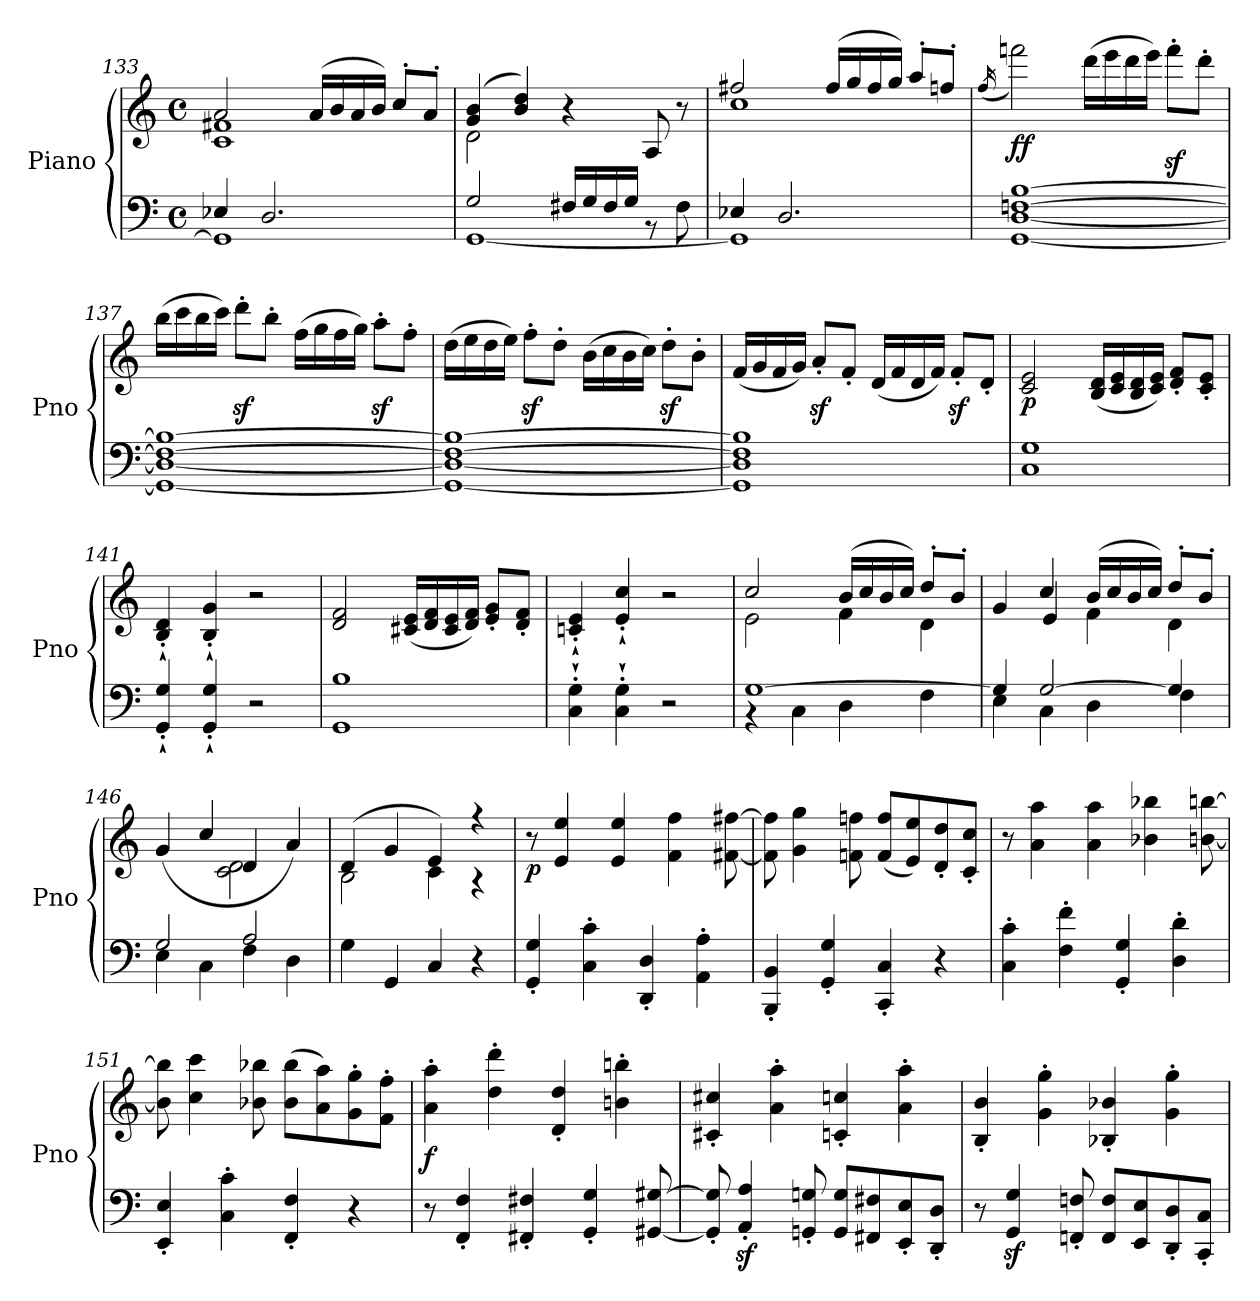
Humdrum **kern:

**kern	**kern	**dynam
*part1	*part1	*part1
*staff2	*staff1	*staff1/2
*I"Piano	*	*
*I'Pno	*	*
!!LO:LB:g=z
*clefF4	*clefG2	*
*k[]	*k[]	*
*M4/4	*M4/4	*
*met(c)	*met(c)	*
=133	=133	=133
*^	*^	*
4E-X/	1GG]	2a/	1c 1f#X	.
2.D/	.	.	.	.
.	.	(>16a/LL	.	.
.	.	16b/	.	.
.	.	16a/	.	.
.	.	16b/JJ)	.	.
.	.	8cc'/L	.	.
.	.	8a'/J	.	.
=134	=134	=134	=134	=134
2G/	[1GG	(>4g/ 4b/	2d\	.
.	.	4b/ 4dd/)	.	.
16F#X/LL	.	4r	2ryy	.
16G/	.	.	.	.
16F#/	.	.	.	.
16G/JJ	.	.	.	.
8rBB	.	8A/	.	.
8F#\	.	8r	.	.
=135	=135	=135	=135	=135
4E-X/	1GG]	2ff#X/	1cc	.
2.D/	.	.	.	.
.	.	(>16ff#/LL	.	.
.	.	16gg/	.	.
.	.	16ff#/	.	.
.	.	16gg/JJ)	.	.
.	.	8aa'/L	.	.
.	.	8ffn'/J	.	.
*v	*v	*	*	*
*	*v	*v	*
=136	=136	=136
.	(<16qff/	.
!	!	!LO:DY:b
[1GG [1D [1Fn [1B	2fffn\)	ff
.	(>16ddd\LL	.
.	16eee\	.
.	16ddd\	.
.	16eee\JJ)	.
.	8fffz<'\L	.
.	8ddd'\J	.
!!LO:LB:g=z
=137	=137	=137
1GG_ 1D_ 1F_ 1B_	(>16bb\LL	.
.	16ccc\	.
.	16bb\	.
.	16ccc\JJ)	.
.	8dddz<'\L	.
.	8bb'\J	.
.	(>16ff\LL	.
.	16gg\	.
.	16ff\	.
.	16gg\JJ)	.
.	8aaz<'\L	.
.	8ff'\J	.
=138	=138	=138
1GG_ 1D_ 1F_ 1B_	(>16dd\LL	.
.	16ee\	.
.	16dd\	.
.	16ee\JJ)	.
.	8ffz<'\L	.
.	8dd'\J	.
.	(>16b\LL	.
.	16cc\	.
.	16b\	.
.	16cc\JJ)	.
.	8ddz<'\L	.
.	8b'\J	.
=139	=139	=139
1GG] 1D] 1F] 1B]	(<16f/LL	.
.	16g/	.
.	16f/	.
.	16g/JJ)	.
.	8az<'/L	.
.	8f'/J	.
.	(<16d/LL	.
.	16f/	.
.	16d/	.
.	16f/JJ)	.
.	8fz<'/L	.
.	8d'/J	.
=140	=140	=140
!	!	!LO:DY:b
1C 1G	2c/ 2e/	p
.	(<16B/ 16d/LL	.
.	16c/ 16e/	.
.	16B/ 16d/	.
.	16c/ 16e/JJ)	.
.	8d/' 8f/'L	.
.	8c/' 8e/'J	.
!!LO:PB:g=z
=141	=141	=141
4GG/'` 4G/'`	4B/'` 4d/'`	.
4GG/'` 4G/'`	4B/'` 4g/'`	.
2r	2r	.
=142	=142	=142
1GG 1B	2d/ 2f/	.
.	(<16c#X/ 16e/LL	.
.	16d/ 16f/	.
.	16c#/ 16e/	.
.	16d/ 16f/JJ)	.
.	8e/' 8g/'L	.
.	8d/' 8f/'J	.
=143	=143	=143
4C\'` 4G\'`	4cn/'` 4e/'`	.
4C\'` 4G\'`	4e/'` 4cc/'`	.
2r	2r	.
=144	=144	=144
*^	*^	*
[1G	4rBB	2cc/	2e\	.
.	4C\	.	.	.
.	4D\	(>16b/LL	4f\	.
.	.	16cc/	.	.
.	.	16b/	.	.
.	.	16cc/JJ)	.	.
.	4F\	8dd'/L	4d\	.
.	.	8b'/J	.	.
=145	=145	=145	=145	=145
4G/]	4E\	4g/	4ryy	.
[2G/	4C\	4cc/	4e/	.
.	4D\	(>16b/LL	4f\	.
.	.	16cc/	.	.
.	.	16b/	.	.
.	.	16cc/JJ)	.	.
4G/]	4F\	8dd'/L	4d\	.
.	.	8b'/J	.	.
=146	=146	=146	=146	=146
2G/	4E\	(>4g/	2ryy	.
.	4C\	4cc/	.	.
2A/	4F\	4d/	2c\ 2d\	.
.	4D\	4a/)	.	.
*v	*v	*	*	*
=147	=147	=147	=147
4G\	(>4d/	2B\	.
4GG/	4g/	.	.
4C/	4e/)	4c\	.
4r	4r	4r	.
!!LO:LB:g=z
=148	=148	=148	=148
!	!	!	!LO:DY:b
*	*v	*v	*
4GG/' 4G/'	8r	p
.	4e/ 4ee/	.
4C\' 4c\'	.	.
.	4e/ 4ee/	.
4DD/' 4D/'	.	.
.	4f\ 4ff\	.
4AA\' 4A\'	.	.
.	[8f#X\ [8ff#X\	.
=149	=149	=149
4BBB/' 4BB/'	8f#\] 8ff#\]	.
.	4g\ 4gg\	.
4GG/' 4G/'	.	.
.	8fn\ 8ffn\	.
4CC/' 4C/'	(<8f/ 8ff/L	.
.	8e/ 8ee/)	.
4r	8d/' 8dd/'	.
.	8c/' 8cc/'J	.
=150	=150	=150
4C\' 4c\'	8r	.
.	4a\ 4aa\	.
4F\' 4f\'	.	.
.	4a\ 4aa\	.
4GG/' 4G/'	.	.
.	4b-X\ 4bb-X\	.
4D\' 4d\'	.	.
.	[8bn\ [8bbn\	.
=151	=151	=151
4EE/' 4E/'	8b\] 8bb\]	.
.	4cc\ 4ccc\	.
4C\' 4c\'	.	.
.	8b-X\ 8bb-X\	.
4FF/' 4F/'	(>8b-\ 8bb-\L	.
.	8a\ 8aa\)	.
4r	8g\' 8gg\'	.
.	8f\' 8ff\'J	.
=152	=152	=152
!	!	!LO:DY:b
8r	4a\' 4aa\'	f
4FF/' 4F/'	.	.
.	4dd\' 4ddd\'	.
4FF#X/' 4F#X/'	.	.
.	4d/' 4dd/'	.
4GG/' 4G/'	.	.
.	4bn\' 4bbn\'	.
[8GG#X/ [8G#X/	.	.
!!LO:LB:g=z
=153	=153	=153
8GG#/]' 8G#/]'	4c#X/' 4cc#X/'	.
4AA/z<' 4A/z<'	.	.
.	4a\' 4aa\'	.
8GGn/' 8Gn/'	.	.
8GG/ 8G/L	4cn/' 4ccn/'	.
8FF#X/ 8F#X/	.	.
8EE/' 8E/'	4a\' 4aa\'	.
8DD/' 8D/'J	.	.
=154	=154	=154
8r	4B/' 4b/'	.
4GG/z< 4G/z<	.	.
.	4g\' 4gg\'	.
8FFn/' 8Fn/'	.	.
8FF/ 8F/L	4B-X/' 4b-X/'	.
8EE/ 8E/	.	.
8DD/' 8D/'	4g\' 4gg\'	.
8CC/' 8C/'J	.	.
=	=	=
*-	*-	*-
